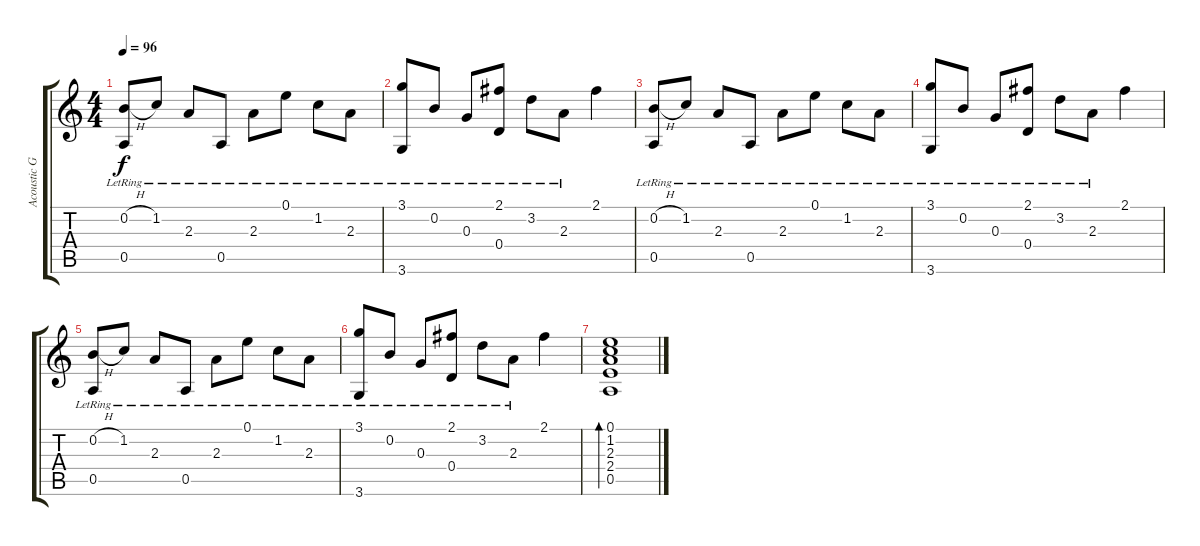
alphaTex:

\track ("Acoustic Guitar" "Acoustic G") {instrument acousticguitarsteel}
\staff {score tabs}
\tuning (E4 B3 G3 D3 A2 E2) {hide}
\ts (4 4)
\tempo 96
\clef g2
\ks c
(0.2{h} 0.5{lr}).8{dy f} 1.2{lr}.8 2.3{lr}.8 0.5{lr}.8 2.3{lr}.8 0.1{lr}.8 1.2{lr}.8 2.3{lr}.8 |
(3.1{lr} 3.6{lr}).8 0.2{lr}.8 0.3{lr}.8 (2.1{lr} 0.4{lr}).8 3.2{lr}.8 2.3{lr}.8 2.1.4 |
(0.2{h} 0.5{lr}).8 1.2{lr}.8 2.3{lr}.8 0.5{lr}.8 2.3{lr}.8 0.1{lr}.8 1.2{lr}.8 2.3{lr}.8 |
(3.1{lr} 3.6{lr}).8 0.2{lr}.8 0.3{lr}.8 (2.1{lr} 0.4{lr}).8 3.2{lr}.8 2.3{lr}.8 2.1.4 |
(0.2{h} 0.5{lr}).8 1.2{lr}.8 2.3{lr}.8 0.5{lr}.8 2.3{lr}.8 0.1{lr}.8 1.2{lr}.8 2.3{lr}.8 |
(3.1{lr} 3.6{lr}).8 0.2{lr}.8 0.3{lr}.8 (2.1{lr} 0.4{lr}).8 3.2{lr}.8 2.3{lr}.8 2.1.4 |
(0.1 1.2 2.3 2.4 0.5).1{bd 240}
